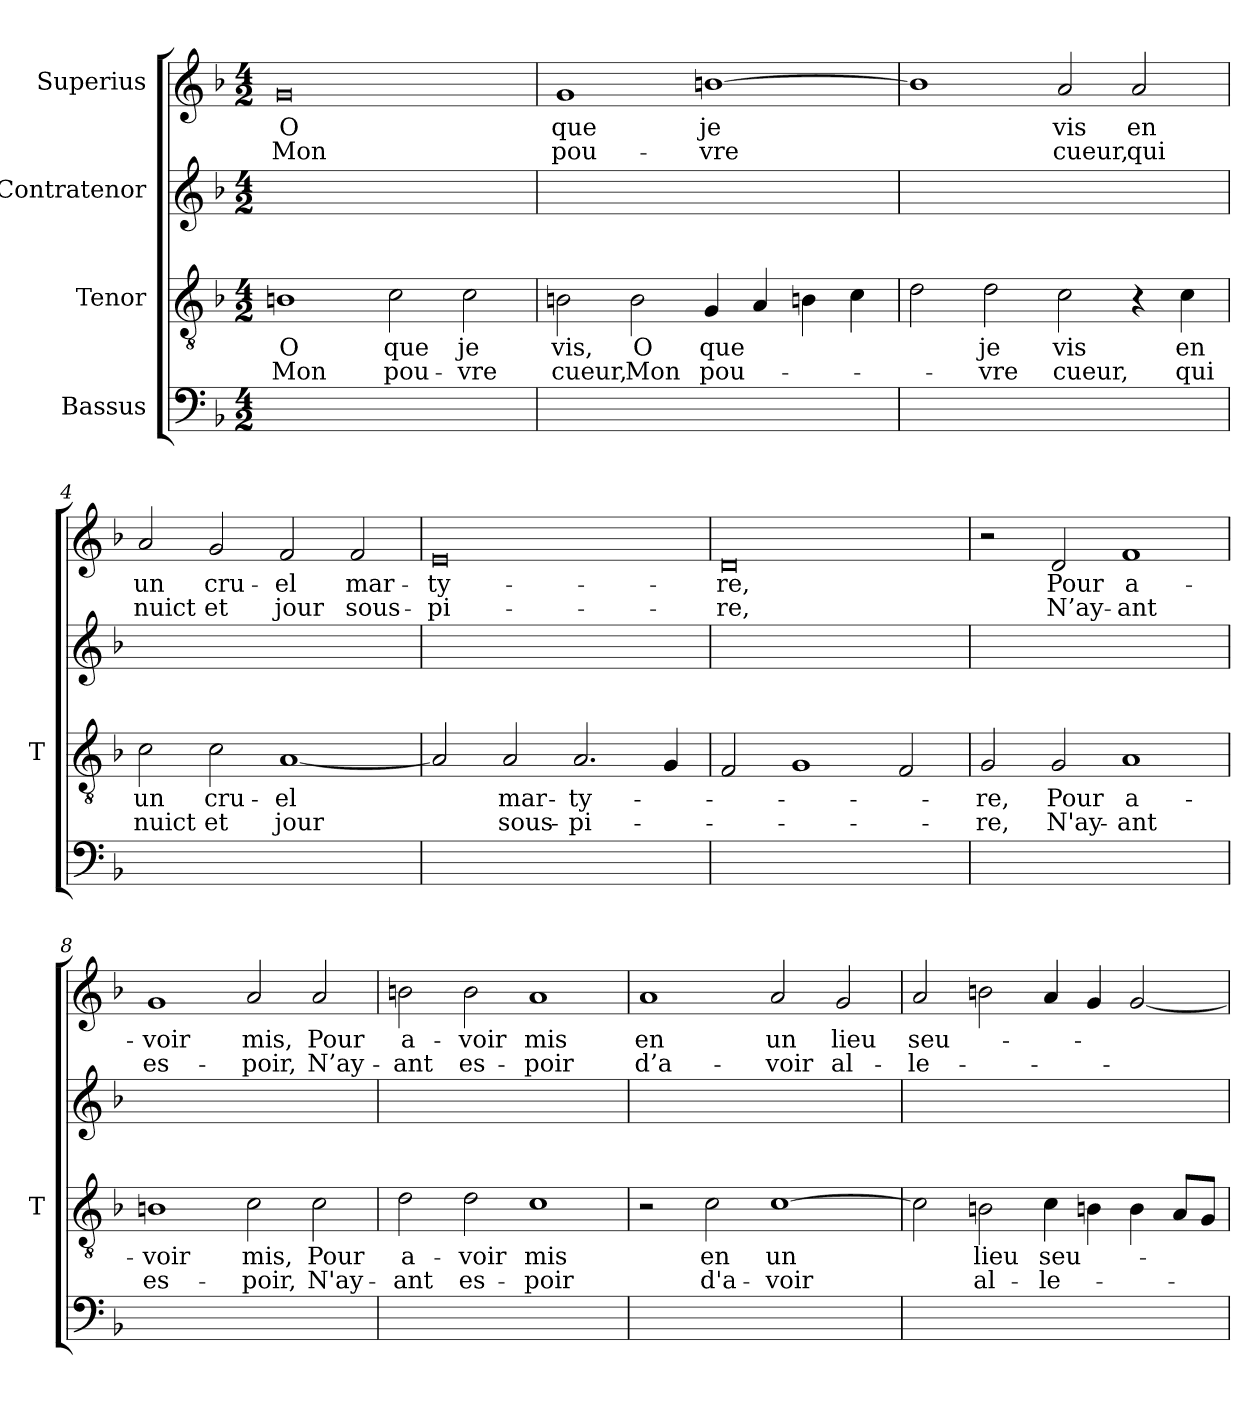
**kern	**kern	**text	**text	**kern	**kern	**text	**text
*part4	*part3	*part3	*part3	*part2	*part1	*part1	*part1
*staff4	*staff3	*staff3	*staff3	*staff2	*staff1	*staff1	*staff1
*I"Bassus	*I"Tenor	*	*	*I"Contratenor	*I"Superius	*	*
*	*I'T	*	*	*	*	*	*
*clefF4	*clefGv2	*	*	*clefG2	*clefG2	*	*
*k[b-]	*k[b-]	*	*	*k[b-]	*k[b-]	*	*
*M4/2	*M4/2	*	*	*M4/2	*M4/2	*	*
=1	=1	=1	=1	=1	=1	=1	=1
0ryy	1Bn	-O	-Mon	0ryy	0g	-O	-Mon
.	2c	-que	pou-	.	.	.	.
.	2c	-je	-vre	.	.	.	.
=2	=2	=2	=2	=2	=2	=2	=2
0ryy	2Bn	-vis,	-cueur,	0ryy	1g	-que	pou-
.	2B	-O	-Mon	.	.	.	.
.	4G	-que	pou-	.	[1bn	-je	-vre
.	4A	.	.	.	.	.	.
.	4Bn	.	.	.	.	.	.
.	4c	.	.	.	.	.	.
=3	=3	=3	=3	=3	=3	=3	=3
0ryy	2d	.	.	0ryy	1b]	.	.
.	2d	-je	-vre	.	.	.	.
.	2c	-vis	-cueur,	.	2a	-vis	-cueur,
.	4r	.	.	.	2a	-en	-qui
.	4c	-en	-qui	.	.	.	.
=4	=4	=4	=4	=4	=4	=4	=4
0ryy	2c	-un	-nuict	0ryy	2a	-un	-nuict
.	2c	cru-	-et	.	2g	cru-	-et
.	[1A	-el	-jour	.	2f	-el	-jour
.	.	.	.	.	2f	mar-	sous-
=5	=5	=5	=5	=5	=5	=5	=5
0ryy	2A]	.	.	0ryy	0e	ty-	pi-
.	2A	mar-	sous-	.	.	.	.
.	2.A	ty-	pi-	.	.	.	.
.	4G	.	.	.	.	.	.
=6	=6	=6	=6	=6	=6	=6	=6
0ryy	2F	.	.	0ryy	0d	-re,	-re,
.	1G	.	.	.	.	.	.
.	2F	.	.	.	.	.	.
=7	=7	=7	=7	=7	=7	=7	=7
0ryy	2G	-re,	-re,	0ryy	2r	.	.
.	2G	-Pour	N'ay-	.	2d	-Pour	N’ay-
.	1A	a-	-ant	.	1f	a-	-ant
=8	=8	=8	=8	=8	=8	=8	=8
0ryy	1Bn	-voir	es-	0ryy	1g	-voir	es-
.	2c	-mis,	-poir,	.	2a	-mis,	-poir,
.	2c	-Pour	N'ay-	.	2a	-Pour	N’ay-
=9	=9	=9	=9	=9	=9	=9	=9
0ryy	2d	a-	-ant	0ryy	2bn	a-	-ant
.	2d	-voir	es-	.	2b	-voir	es-
.	1c	-mis	-poir	.	1a	-mis	-poir
=10	=10	=10	=10	=10	=10	=10	=10
0ryy	2r	.	.	0ryy	1a	-en	d’a-
.	2c	-en	d'a-	.	.	.	.
.	[1c	-un	-voir	.	2a	-un	-voir
.	.	.	.	.	2g	-lieu	al-
=11	=11	=11	=11	=11	=11	=11	=11
0ryy	2c]	.	.	0ryy	2a	seu-	le-
.	2Bn	-lieu	al-	.	2bn	.	.
.	4c	seu-	le-	.	4a	.	.
.	4Bn	.	.	.	4g	.	.
.	4B	.	.	.	[2g	.	.
.	8AL	.	.	.	.	.	.
.	8GJ	.	.	.	.	.	.
=	=	=	=	=	=	=	=
*-	*-	*-	*-	*-	*-	*-	*-
